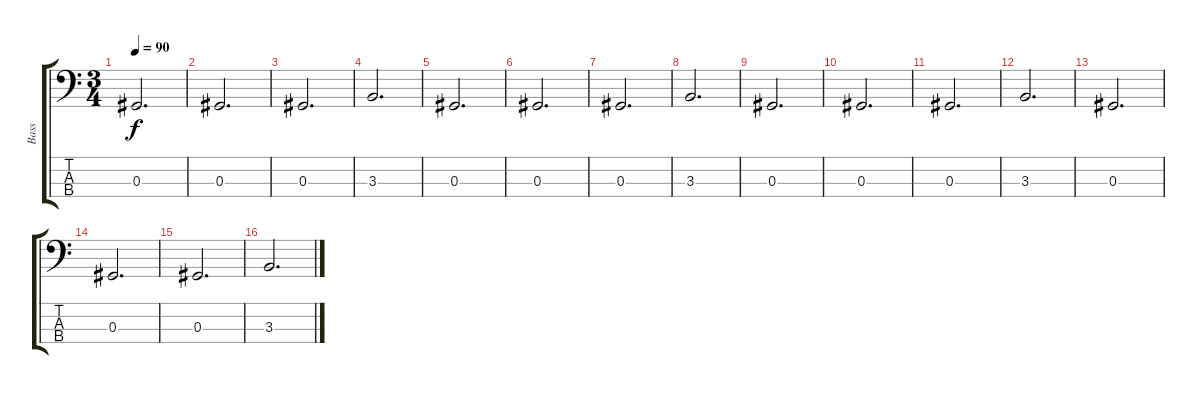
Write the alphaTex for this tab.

\track ("Bass" "Bass") {instrument electricbassfinger}
\staff {score tabs}
\tuning (Gb2 Db2 Ab1 Eb1) {hide}
\ts (3 4)
\tempo 90
\clef f4
\ks c
0.3.2{d dy f} |
0.3.2{d} |
0.3.2{d} |
3.3.2{d} |
0.3.2{d} |
0.3.2{d} |
0.3.2{d} |
3.3.2{d} |
0.3.2{d} |
0.3.2{d} |
0.3.2{d} |
3.3.2{d} |
0.3.2{d} |
0.3.2{d} |
0.3.2{d} |
3.3.2{d}
